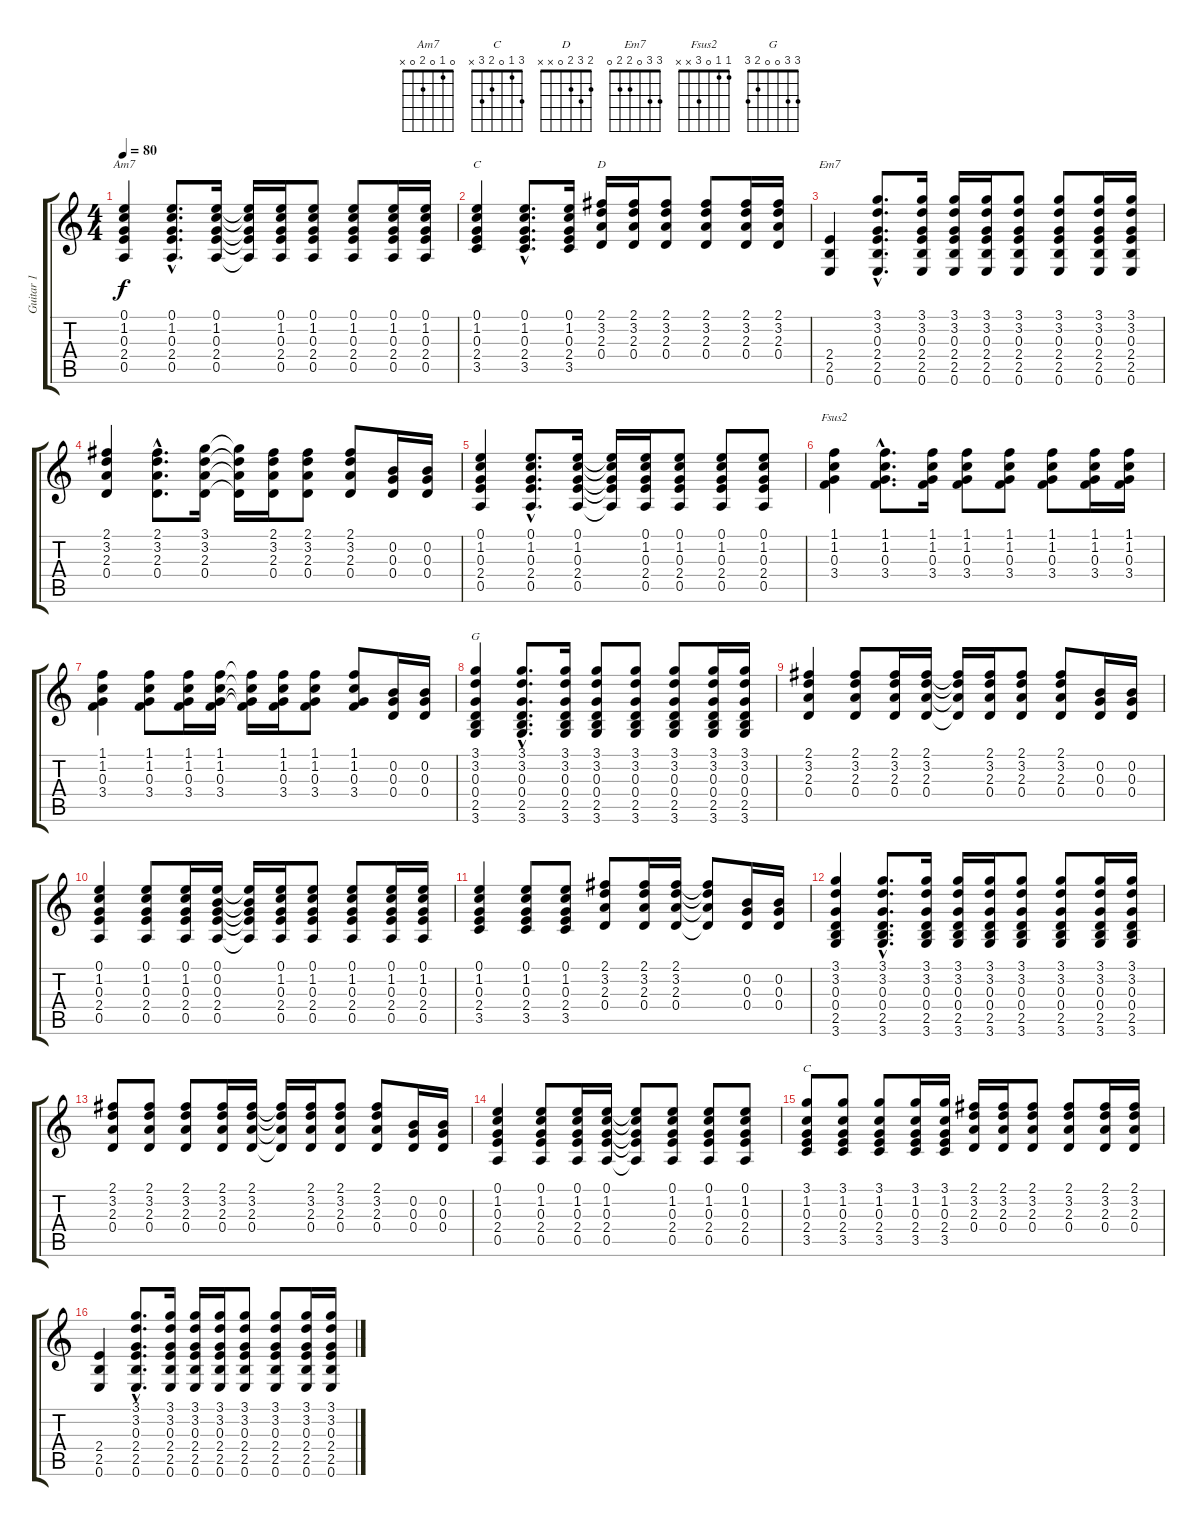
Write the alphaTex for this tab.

\track ("Guitar 1" "Guitar 1") {instrument acousticguitarsteel}
\staff {score tabs}
\tuning (E4 B3 G3 D3 A2 E2) {hide}
\chord ("Am7" 0 1 0 2 0 x)
\chord ("C" 0 1 0 2 3 x)
\chord ("D" 2 3 2 0 x x)
\chord ("Em7" 3 3 0 2 2 0)
\chord ("Fsus2" 1 1 0 3 x x)
\chord ("G" 3 3 0 0 2 3)
\chord ("C" 3 1 0 2 3 x)
\ts (4 4)
\tempo 80
\clef g2
\ks c
(0.1 1.2 0.3 2.4 0.5).4{ch "Am7" dy f} (0.1{hac} 1.2{hac} 0.3{hac} 2.4{hac} 0.5{hac}).8{d} (0.1 1.2 0.3 2.4 0.5).16 (0.1{t} 1.2{t} 0.3{t} 2.4{t} 0.5{t}).16 (0.1 1.2 0.3 2.4 0.5).16 (0.1 1.2 0.3 2.4 0.5).8 (0.1 1.2 0.3 2.4 0.5).8 (0.1 1.2 0.3 2.4 0.5).16 (0.1 1.2 0.3 2.4 0.5).16 |
(0.1 1.2 0.3 2.4 3.5).4{ch "C"} (0.1{hac} 1.2{hac} 0.3{hac} 2.4{hac} 3.5{hac}).8{d} (0.1 1.2 0.3 2.4 3.5).16 (2.1 3.2 2.3 0.4).16{ch "D"} (2.1 3.2 2.3 0.4).16 (2.1 3.2 2.3 0.4).8 (2.1 3.2 2.3 0.4).8 (2.1 3.2 2.3 0.4).16 (2.1 3.2 2.3 0.4).16 |
(2.4 2.5 0.6).4{ch "Em7"} (3.1{hac} 3.2{hac} 0.3{hac} 2.4{hac} 2.5{hac} 0.6{hac}).8{d} (3.1 3.2 0.3 2.4 2.5 0.6).16 (3.1 3.2 0.3 2.4 2.5 0.6).16 (3.1 3.2 0.3 2.4 2.5 0.6).16 (3.1 3.2 0.3 2.4 2.5 0.6).8 (3.1 3.2 0.3 2.4 2.5 0.6).8 (3.1 3.2 0.3 2.4 2.5 0.6).16 (3.1 3.2 0.3 2.4 2.5 0.6).16 |
(2.1 3.2 2.3 0.4).4 (2.1{hac} 3.2{hac} 2.3{hac} 0.4{hac}).8{d} (3.1 3.2 2.3 0.4).16 (3.1{t} 3.2{t} 2.3{t} 0.4{t}).16 (2.1 3.2 2.3 0.4).16 (2.1 3.2 2.3 0.4).8 (2.1 3.2 2.3 0.4).8 (0.2 0.3 0.4).16 (0.2 0.3 0.4).16 |
(0.1 1.2 0.3 2.4 0.5).4 (0.1{hac} 1.2{hac} 0.3{hac} 2.4{hac} 0.5{hac}).8{d} (0.1 1.2 0.3 2.4 0.5).16 (0.1{t} 1.2{t} 0.3{t} 2.4{t} 0.5{t}).16 (0.1 1.2 0.3 2.4 0.5).16 (0.1 1.2 0.3 2.4 0.5).8 (0.1 1.2 0.3 2.4 0.5).8 (0.1 1.2 0.3 2.4 0.5).8 |
(1.1 1.2 0.3 3.4).4{ch "Fsus2"} (1.1{hac} 1.2{hac} 0.3{hac} 3.4{hac}).8{d} (1.1 1.2 0.3 3.4).16 (1.1 1.2 0.3 3.4).8 (1.1 1.2 0.3 3.4).8 (1.1 1.2 0.3 3.4).8 (1.1 1.2 0.3 3.4).16 (1.1 1.2 0.3 3.4).16 |
(1.1 1.2 0.3 3.4).4 (1.1 1.2 0.3 3.4).8 (1.1 1.2 0.3 3.4).16 (1.1 1.2 0.3 3.4).16 (1.1{t} 1.2{t} 0.3{t} 3.4{t}).16 (1.1 1.2 0.3 3.4).16 (1.1 1.2 0.3 3.4).8 (1.1 1.2 0.3 3.4).8 (0.2 0.3 0.4).16 (0.2 0.3 0.4).16 |
(3.1 3.2 0.3 0.4 2.5 3.6).4{ch "G"} (3.1{hac} 3.2{hac} 0.3{hac} 0.4{hac} 2.5{hac} 3.6{hac}).8{d} (3.1 3.2 0.3 0.4 2.5 3.6).16 (3.1 3.2 0.3 0.4 2.5 3.6).8 (3.1 3.2 0.3 0.4 2.5 3.6).8 (3.1 3.2 0.3 0.4 2.5 3.6).8 (3.1 3.2 0.3 0.4 2.5 3.6).16 (3.1 3.2 0.3 0.4 2.5 3.6).16 |
(2.1 3.2 2.3 0.4).4 (2.1 3.2 2.3 0.4).8 (2.1 3.2 2.3 0.4).16 (2.1 3.2 2.3 0.4).16 (2.1{t} 3.2{t} 2.3{t} 0.4{t}).16 (2.1 3.2 2.3 0.4).16 (2.1 3.2 2.3 0.4).8 (2.1 3.2 2.3 0.4).8 (0.2 0.3 0.4).16 (0.2 0.3 0.4).16 |
(0.1 1.2 0.3 2.4 0.5).4 (0.1 1.2 0.3 2.4 0.5).8 (0.1 1.2 0.3 2.4 0.5).16 (0.1 0.2 0.3 2.4 0.5).16 (0.1{t} 0.2{t} 0.3{t} 2.4{t} 0.5{t}).16 (0.1 1.2 0.3 2.4 0.5).16 (0.1 1.2 0.3 2.4 0.5).8 (0.1 1.2 0.3 2.4 0.5).8 (0.1 1.2 0.3 2.4 0.5).16 (0.1 1.2 0.3 2.4 0.5).16 |
(0.1 1.2 0.3 2.4 3.5).4 (0.1 1.2 0.3 2.4 3.5).8 (0.1 1.2 0.3 2.4 3.5).8 (2.1 3.2 2.3 0.4).8 (2.1 3.2 2.3 0.4).16 (2.1 3.2 2.3 0.4).16 (2.1{t} 3.2{t} 2.3{t} 0.4{t}).8 (0.2 0.3 0.4).16 (0.2 0.3 0.4).16 |
(3.1 3.2 0.3 0.4 2.5 3.6).4 (3.1{hac} 3.2{hac} 0.3{hac} 0.4{hac} 2.5{hac} 3.6{hac}).8{d} (3.1 3.2 0.3 0.4 2.5 3.6).16 (3.1 3.2 0.3 0.4 2.5 3.6).16 (3.1 3.2 0.3 0.4 2.5 3.6).16 (3.1 3.2 0.3 0.4 2.5 3.6).8 (3.1 3.2 0.3 0.4 2.5 3.6).8 (3.1 3.2 0.3 0.4 2.5 3.6).16 (3.1 3.2 0.3 0.4 2.5 3.6).16 |
(2.1 3.2 2.3 0.4).8 (2.1 3.2 2.3 0.4).8 (2.1 3.2 2.3 0.4).8 (2.1 3.2 2.3 0.4).16 (2.1 3.2 2.3 0.4).16 (2.1{t} 3.2{t} 2.3{t} 0.4{t}).16 (2.1 3.2 2.3 0.4).16 (2.1 3.2 2.3 0.4).8 (2.1 3.2 2.3 0.4).8 (0.2 0.3 0.4).16 (0.2 0.3 0.4).16 |
(0.1 1.2 0.3 2.4 0.5).4 (0.1 1.2 0.3 2.4 0.5).8 (0.1 1.2 0.3 2.4 0.5).16 (0.1 1.2 0.3 2.4 0.5).16 (0.1{t} 1.2{t} 0.3{t} 2.4{t} 0.5{t}).8 (0.1 1.2 0.3 2.4 0.5).8 (0.1 1.2 0.3 2.4 0.5).8 (0.1 1.2 0.3 2.4 0.5).8 |
(3.1 1.2 0.3 2.4 3.5).8{ch "C"} (3.1 1.2 0.3 2.4 3.5).8 (3.1 1.2 0.3 2.4 3.5).8 (3.1 1.2 0.3 2.4 3.5).16 (3.1 1.2 0.3 2.4 3.5).16 (2.1 3.2 2.3 0.4).16 (2.1 3.2 2.3 0.4).16 (2.1 3.2 2.3 0.4).8 (2.1 3.2 2.3 0.4).8 (2.1 3.2 2.3 0.4).16 (2.1 3.2 2.3 0.4).16 |
(2.4 2.5 0.6).4 (3.1{hac} 3.2{hac} 0.3{hac} 2.4{hac} 2.5{hac} 0.6{hac}).8{d} (3.1 3.2 0.3 2.4 2.5 0.6).16 (3.1 3.2 0.3 2.4 2.5 0.6).16 (3.1 3.2 0.3 2.4 2.5 0.6).16 (3.1 3.2 0.3 2.4 2.5 0.6).8 (3.1 3.2 0.3 2.4 2.5 0.6).8 (3.1 3.2 0.3 2.4 2.5 0.6).16 (3.1 3.2 0.3 2.4 2.5 0.6).16
